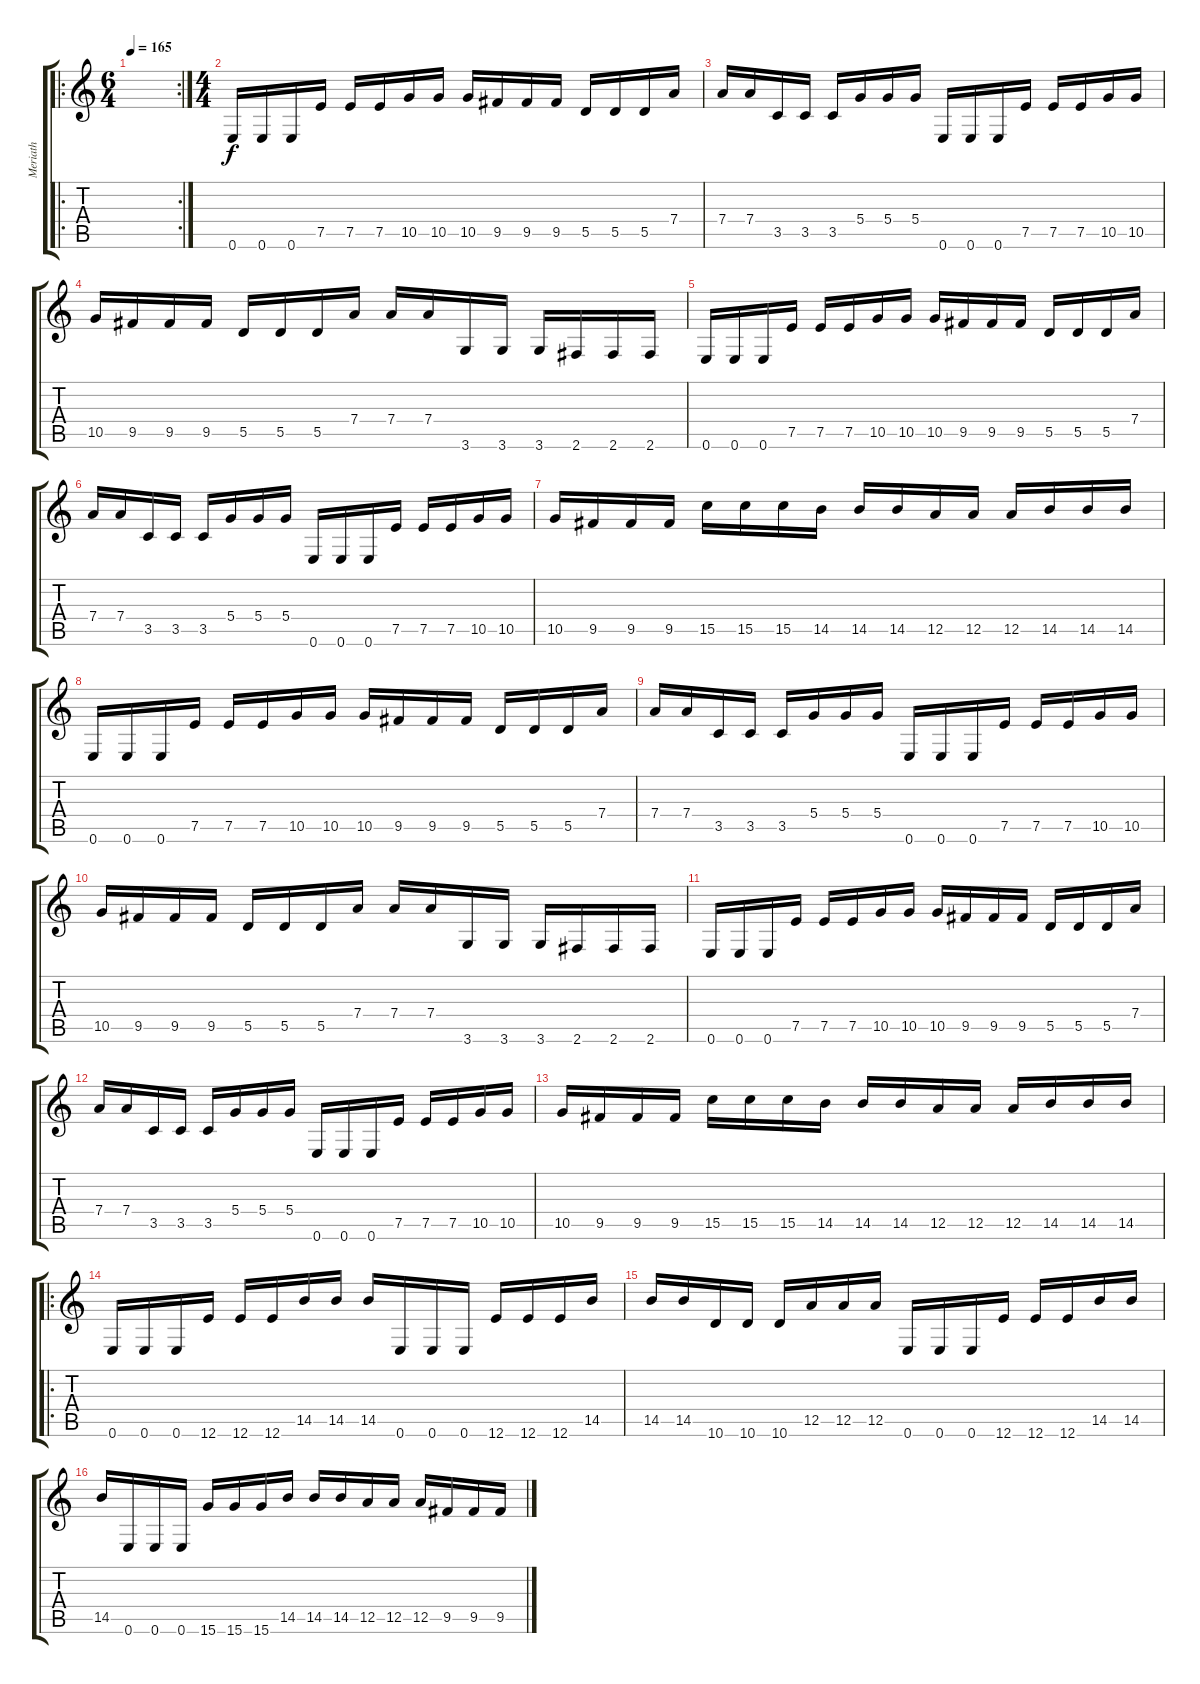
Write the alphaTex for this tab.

\track ("Meriath" "Meriath") {instrument distortionguitar}
\staff {score tabs}
\tuning (E4 B3 G3 D3 A2 E2) {hide}
\ro
\rc 2
\ts (6 4)
\tempo 165
\clef g2
\ks c
|
\ts (4 4)
0.6.16 0.6.16 0.6.16 7.5.16 7.5.16 7.5.16 10.5.16 10.5.16 10.5.16 9.5.16 9.5.16 9.5.16 5.5.16 5.5.16 5.5.16 7.4.16 |
7.4.16 7.4.16 3.5.16 3.5.16 3.5.16 5.4.16 5.4.16 5.4.16 0.6.16 0.6.16 0.6.16 7.5.16 7.5.16 7.5.16 10.5.16 10.5.16 |
10.5.16 9.5.16 9.5.16 9.5.16 5.5.16 5.5.16 5.5.16 7.4.16 7.4.16 7.4.16 3.6.16 3.6.16 3.6.16 2.6.16 2.6.16 2.6.16 |
0.6.16 0.6.16 0.6.16 7.5.16 7.5.16 7.5.16 10.5.16 10.5.16 10.5.16 9.5.16 9.5.16 9.5.16 5.5.16 5.5.16 5.5.16 7.4.16 |
7.4.16 7.4.16 3.5.16 3.5.16 3.5.16 5.4.16 5.4.16 5.4.16 0.6.16 0.6.16 0.6.16 7.5.16 7.5.16 7.5.16 10.5.16 10.5.16 |
10.5.16 9.5.16 9.5.16 9.5.16 15.5.16 15.5.16 15.5.16 14.5.16 14.5.16 14.5.16 12.5.16 12.5.16 12.5.16 14.5.16 14.5.16 14.5.16 |
0.6.16 0.6.16 0.6.16 7.5.16 7.5.16 7.5.16 10.5.16 10.5.16 10.5.16 9.5.16 9.5.16 9.5.16 5.5.16 5.5.16 5.5.16 7.4.16 |
7.4.16 7.4.16 3.5.16 3.5.16 3.5.16 5.4.16 5.4.16 5.4.16 0.6.16 0.6.16 0.6.16 7.5.16 7.5.16 7.5.16 10.5.16 10.5.16 |
10.5.16 9.5.16 9.5.16 9.5.16 5.5.16 5.5.16 5.5.16 7.4.16 7.4.16 7.4.16 3.6.16 3.6.16 3.6.16 2.6.16 2.6.16 2.6.16 |
0.6.16 0.6.16 0.6.16 7.5.16 7.5.16 7.5.16 10.5.16 10.5.16 10.5.16 9.5.16 9.5.16 9.5.16 5.5.16 5.5.16 5.5.16 7.4.16 |
7.4.16 7.4.16 3.5.16 3.5.16 3.5.16 5.4.16 5.4.16 5.4.16 0.6.16 0.6.16 0.6.16 7.5.16 7.5.16 7.5.16 10.5.16 10.5.16 |
10.5.16 9.5.16 9.5.16 9.5.16 15.5.16 15.5.16 15.5.16 14.5.16 14.5.16 14.5.16 12.5.16 12.5.16 12.5.16 14.5.16 14.5.16 14.5.16 |
\ro
0.6.16 0.6.16 0.6.16 12.6.16 12.6.16 12.6.16 14.5.16 14.5.16 14.5.16 0.6.16 0.6.16 0.6.16 12.6.16 12.6.16 12.6.16 14.5.16 |
14.5.16 14.5.16 10.6.16 10.6.16 10.6.16 12.5.16 12.5.16 12.5.16 0.6.16 0.6.16 0.6.16 12.6.16 12.6.16 12.6.16 14.5.16 14.5.16 |
14.5.16 0.6.16 0.6.16 0.6.16 15.6.16 15.6.16 15.6.16 14.5.16 14.5.16 14.5.16 12.5.16 12.5.16 12.5.16 9.5.16 9.5.16 9.5.16
